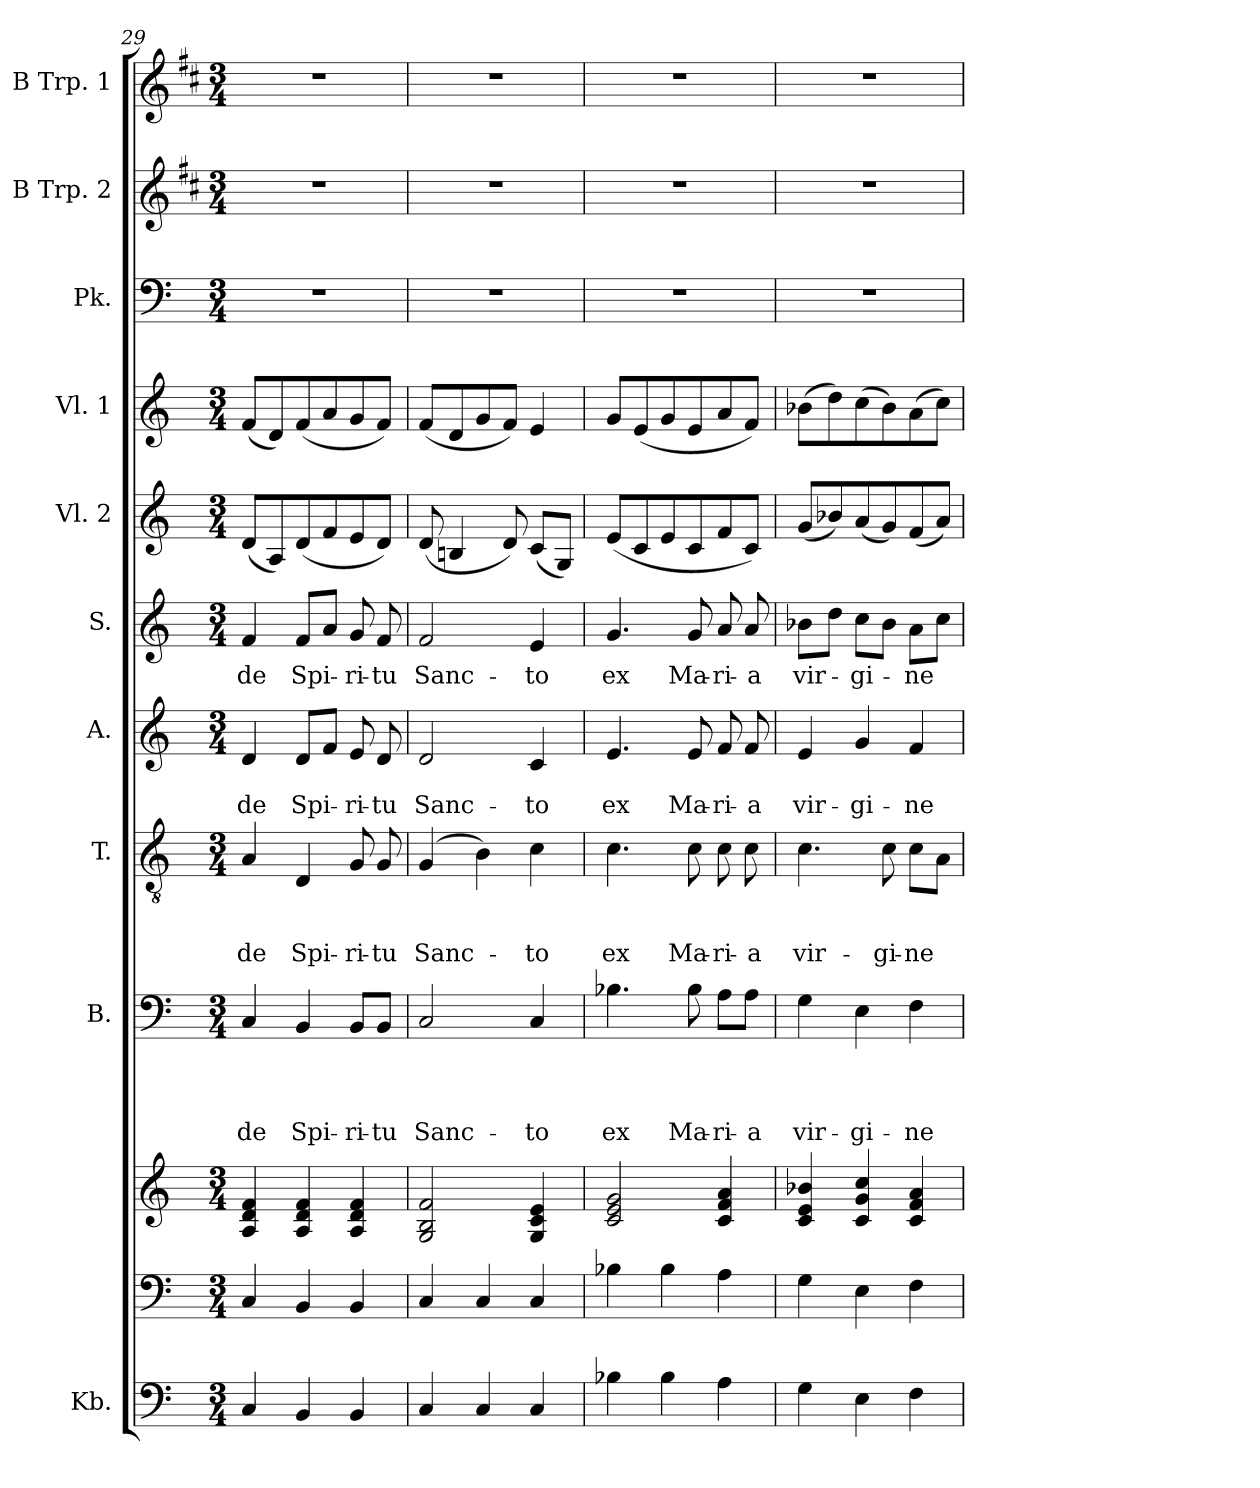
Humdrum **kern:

**kern	**kern	**kern	**kern	**text	**text	**text	**text	**kern	**text	**text	**text	**kern	**text	**text	**kern	**text	**kern	**kern	**kern	**kern	**kern
*part12	*part11	*part10	*part9	*part9	*part9	*part9	*part9	*part8	*part8	*part8	*part8	*part7	*part7	*part7	*part6	*part6	*part5	*part4	*part3	*part2	*part1
*staff12	*staff11	*staff10	*staff9	*staff9	*staff9	*staff9	*staff9	*staff8	*staff8	*staff8	*staff8	*staff7	*staff7	*staff7	*staff6	*staff6	*staff5	*staff4	*staff3	*staff2	*staff1
*I"Kb.	*	*	*I"B.	*	*	*	*	*I"T.	*	*	*	*I"A.	*	*	*I"S.	*	*I"Vl. 2	*I"Vl. 1	*I"Pk.	*I"B Trp. 2	*I"B Trp. 1
*I'Kb.	*	*	*I'B.	*	*	*	*	*I'T.	*	*	*	*I'A.	*	*	*I'S.	*	*I'Vl. 2	*I'Vl. 1	*I'Pk.	*I'B Trp. 2	*I'B Trp. 1
*clefF4	*clefF4	*clefG2	*clefF4	*	*	*	*	*clefGv2	*	*	*	*clefG2	*	*	*clefG2	*	*clefG2	*clefG2	*clefF4	*clefG2	*clefG2
*	*	*	*	*	*	*	*	*	*	*	*	*	*	*	*	*	*	*	*	*ITrd1c2	*ITrd1c2
*k[]	*k[]	*k[]	*k[]	*	*	*	*	*k[]	*	*	*	*k[]	*	*	*k[]	*	*k[]	*k[]	*k[]	*k[]	*k[]
*C:	*C:	*C:	*C:	*	*	*	*	*C:	*	*	*	*C:	*	*	*C:	*	*C:	*C:	*C:	*C:	*C:
*M3/4	*M3/4	*M3/4	*M3/4	*	*	*	*	*M3/4	*	*	*	*M3/4	*	*	*M3/4	*	*M3/4	*M3/4	*M3/4	*M3/4	*M3/4
=29	=29	=29	=29	=29	=29	=29	=29	=29	=29	=29	=29	=29	=29	=29	=29	=29	=29	=29	=29	=29	=29
!	!	!	!	!	!	!	!LO:LY:b	!	!	!	!LO:LY:b	!	!	!LO:LY:b	!	!LO:LY:b	!	!	!	!	!
4C/	4C/	4A/ 4d/ 4f/	4C/	.	.	.	de	4A/	.	.	de	4d/	.	de	4f/	de	(<8d/L	(<8f/L	2.r	2.r	2.r
.	.	.	.	.	.	.	.	.	.	.	.	.	.	.	.	.	8A/)	8d/)	.	.	.
!	!	!	!	!	!	!	!LO:LY:b	!	!	!	!LO:LY:b	!	!	!LO:LY:b	!	!LO:LY:b	!	!	!	!	!
4BB/	4BB/	4A/ 4d/ 4f/	4BB/	.	.	.	Spi-	4D/	.	.	Spi-	8d/L	.	Spi-	8f/L	Spi-	(<8d/	(<8f/	.	.	.
.	.	.	.	.	.	.	.	.	.	.	.	8f/J	.	.	8a/J	.	8f/	8a/	.	.	.
!	!	!	!	!	!	!	!LO:LY:b	!	!	!	!LO:LY:b	!	!	!LO:LY:b	!	!LO:LY:b	!	!	!	!	!
4BB/	4BB/	4A/ 4d/ 4f/	8BB/L	.	.	.	-ri-	8G/	.	.	-ri-	8e/	.	-ri-	8g/	-ri-	8e/	8g/	.	.	.
!	!	!	!	!	!	!	!LO:LY:b	!	!	!	!LO:LY:b	!	!	!LO:LY:b	!	!LO:LY:b	!	!	!	!	!
.	.	.	8BB/J	.	.	.	-tu	8G/	.	.	-tu	8d/	.	-tu	8f/	-tu	8d/J)	8f/J)	.	.	.
=30	=30	=30	=30	=30	=30	=30	=30	=30	=30	=30	=30	=30	=30	=30	=30	=30	=30	=30	=30	=30	=30
!	!	!	!	!	!	!	!LO:LY:b	!	!	!	!LO:LY:b	!	!	!LO:LY:b	!	!LO:LY:b	!	!	!	!	!
4C/	4C/	2G/ 2B/ 2f/	2C/	.	.	.	Sanc-	(4G/	.	.	Sanc-	2d/	.	Sanc-	2f/	Sanc-	(<8d/	(<8f/L	2.r	2.r	2.r
.	.	.	.	.	.	.	.	.	.	.	.	.	.	.	.	.	4Bn/	8d/	.	.	.
4C/	4C/	.	.	.	.	.	.	4B\)	.	.	.	.	.	.	.	.	.	8g/	.	.	.
.	.	.	.	.	.	.	.	.	.	.	.	.	.	.	.	.	8d/)	8f/J)	.	.	.
!	!	!	!	!	!	!	!LO:LY:b	!	!	!	!LO:LY:b	!	!	!LO:LY:b	!	!LO:LY:b	!	!	!	!	!
4C/	4C/	4G/ 4c/ 4e/	4C/	.	.	.	-to	4c\	.	.	-to	4c/	.	-to	4e/	-to	(<8c/L	4e/	.	.	.
.	.	.	.	.	.	.	.	.	.	.	.	.	.	.	.	.	8G/J)	.	.	.	.
=31	=31	=31	=31	=31	=31	=31	=31	=31	=31	=31	=31	=31	=31	=31	=31	=31	=31	=31	=31	=31	=31
!	!	!	!	!	!	!	!LO:LY:b	!	!	!	!LO:LY:b	!	!	!LO:LY:b	!	!LO:LY:b	!	!	!	!	!
4B-X\	4B-X\	2c/ 2e/ 2g/	4.B-X\	.	.	.	ex	4.c\	.	.	ex	4.e/	.	ex	4.g/	ex	(<8e/L	8g/L	2.r	2.r	2.r
.	.	.	.	.	.	.	.	.	.	.	.	.	.	.	.	.	8c/	(<8e/	.	.	.
4B-\	4B-\	.	.	.	.	.	.	.	.	.	.	.	.	.	.	.	8e/	8g/	.	.	.
!	!	!	!	!	!	!	!LO:LY:b	!	!	!	!LO:LY:b	!	!	!LO:LY:b	!	!LO:LY:b	!	!	!	!	!
.	.	.	8B-\	.	.	.	Ma-	8c\	.	.	Ma-	8e/	.	Ma-	8g/	Ma-	8c/	8e/	.	.	.
!	!	!	!	!	!	!	!LO:LY:b	!	!	!	!LO:LY:b	!	!	!LO:LY:b	!	!LO:LY:b	!	!	!	!	!
4A\	4A\	4c/ 4f/ 4a/	8A\L	.	.	.	-ri-	8c\	.	.	-ri-	8f/	.	-ri-	8a/	-ri-	8f/	8a/	.	.	.
!	!	!	!	!	!	!	!LO:LY:b	!	!	!	!LO:LY:b	!	!	!LO:LY:b	!	!LO:LY:b	!	!	!	!	!
.	.	.	8A\J	.	.	.	-a	8c\	.	.	-a	8f/	.	-a	8a/	-a	8c/J)	8f/J)	.	.	.
=32	=32	=32	=32	=32	=32	=32	=32	=32	=32	=32	=32	=32	=32	=32	=32	=32	=32	=32	=32	=32	=32
!	!	!	!	!	!	!	!LO:LY:b	!	!	!	!LO:LY:b	!	!	!LO:LY:b	!	!LO:LY:b	!	!	!	!	!
4G\	4G\	4c/ 4e/ 4b-X/	4G\	.	.	.	vir-	4.c\	.	.	vir-	4e/	.	vir-	8b-X\L	vir-	(<8g/L	(>8b-X\L	2.r	2.r	2.r
.	.	.	.	.	.	.	.	.	.	.	.	.	.	.	8dd\J	.	8b-X/)	8dd\)	.	.	.
!	!	!	!	!	!	!	!LO:LY:b	!	!	!	!	!	!	!LO:LY:b	!	!LO:LY:b	!	!	!	!	!
4E\	4E\	4c/ 4g/ 4cc/	4E\	.	.	.	-gi-	.	.	.	.	4g/	.	-gi-	8cc\L	-gi-	(<8a/	(>8cc\	.	.	.
!	!	!	!	!	!	!	!	!	!	!	!LO:LY:b	!	!	!	!	!	!	!	!	!	!
.	.	.	.	.	.	.	.	8c\	.	.	-gi-	.	.	.	8b-\J	.	8g/)	8b-\)	.	.	.
!	!	!	!	!	!	!	!LO:LY:b	!	!	!	!LO:LY:b	!	!	!LO:LY:b	!	!LO:LY:b	!	!	!	!	!
4F\	4F\	4c/ 4f/ 4a/	4F\	.	.	.	-ne	8c\L	.	.	-ne	4f/	.	-ne	8a\L	-ne	(<8f/	(>8a\	.	.	.
.	.	.	.	.	.	.	.	8A\J	.	.	.	.	.	.	8cc\J	.	8a/J)	8cc\J)	.	.	.
=	=	=	=	=	=	=	=	=	=	=	=	=	=	=	=	=	=	=	=	=	=
*-	*-	*-	*-	*-	*-	*-	*-	*-	*-	*-	*-	*-	*-	*-	*-	*-	*-	*-	*-	*-	*-
